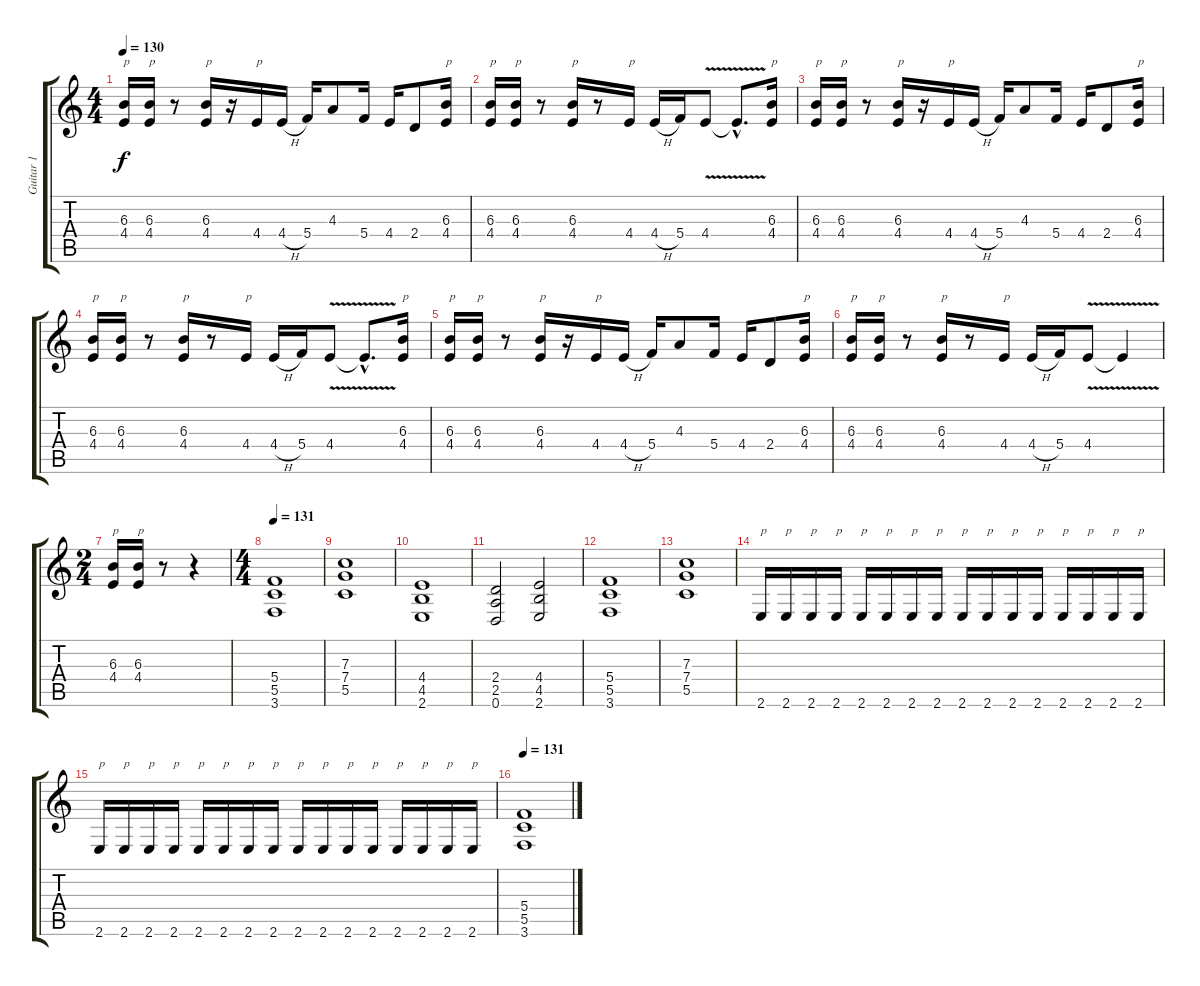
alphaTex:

\track ("Guitar 1" "Guitar 1") {instrument distortionguitar}
\staff {score tabs}
\tuning (D4 A3 F3 C3 G2 D2) {hide}
\ts (4 4)
\tempo 130
\clef g2
\ks c
(6.3 4.4).16{txt "p" dy f} (6.3 4.4).16{txt "p"} r.8 (6.3 4.4).16{txt "p"} r.16 4.4.16{txt "p"} 4.4{h}.16 5.4.16 4.3.8 5.4.16 4.4.16 2.4.8 (6.3 4.4).16{txt "p"} |
(6.3 4.4).16{txt "p"} (6.3 4.4).16{txt "p"} r.8 (6.3 4.4).16{txt "p"} r.8 4.4.16{txt "p"} 4.4{h}.16 5.4.16 4.4{v}.8 4.4{hac t}.8{d} (6.3 4.4).16{txt "p"} |
(6.3 4.4).16{txt "p"} (6.3 4.4).16{txt "p"} r.8 (6.3 4.4).16{txt "p"} r.16 4.4.16{txt "p"} 4.4{h}.16 5.4.16 4.3.8 5.4.16 4.4.16 2.4.8 (6.3 4.4).16{txt "p"} |
(6.3 4.4).16{txt "p"} (6.3 4.4).16{txt "p"} r.8 (6.3 4.4).16{txt "p"} r.8 4.4.16{txt "p"} 4.4{h}.16 5.4.16 4.4{v}.8 4.4{hac t}.8{d} (6.3 4.4).16{txt "p"} |
(6.3 4.4).16{txt "p"} (6.3 4.4).16{txt "p"} r.8 (6.3 4.4).16{txt "p"} r.16 4.4.16{txt "p"} 4.4{h}.16 5.4.16 4.3.8 5.4.16 4.4.16 2.4.8 (6.3 4.4).16{txt "p"} |
(6.3 4.4).16{txt "p"} (6.3 4.4).16{txt "p"} r.8 (6.3 4.4).16{txt "p"} r.8 4.4.16{txt "p"} 4.4{h}.16 5.4.16 4.4{v}.8 4.4{t}.4 |
\ts (2 4)
(6.3 4.4).16{txt "p"} (6.3 4.4).16{txt "p"} r.8 r.4 |
\ts (4 4)
\tempo 131
(5.4 5.5 3.6).1 |
(7.3 7.4 5.5).1 |
(4.4 4.5 2.6).1 |
(2.4 2.5 0.6).2 (4.4 4.5 2.6).2 |
(5.4 5.5 3.6).1 |
(7.3 7.4 5.5).1 |
2.6.16{txt "p"} 2.6.16{txt "p"} 2.6.16{txt "p"} 2.6.16{txt "p"} 2.6.16{txt "p"} 2.6.16{txt "p"} 2.6.16{txt "p"} 2.6.16{txt "p"} 2.6.16{txt "p"} 2.6.16{txt "p"} 2.6.16{txt "p"} 2.6.16{txt "p"} 2.6.16{txt "p"} 2.6.16{txt "p"} 2.6.16{txt "p"} 2.6.16{txt "p"} |
2.6.16{txt "p"} 2.6.16{txt "p"} 2.6.16{txt "p"} 2.6.16{txt "p"} 2.6.16{txt "p"} 2.6.16{txt "p"} 2.6.16{txt "p"} 2.6.16{txt "p"} 2.6.16{txt "p"} 2.6.16{txt "p"} 2.6.16{txt "p"} 2.6.16{txt "p"} 2.6.16{txt "p"} 2.6.16{txt "p"} 2.6.16{txt "p"} 2.6.16{txt "p"} |
\tempo 131
(5.4 5.5 3.6).1
